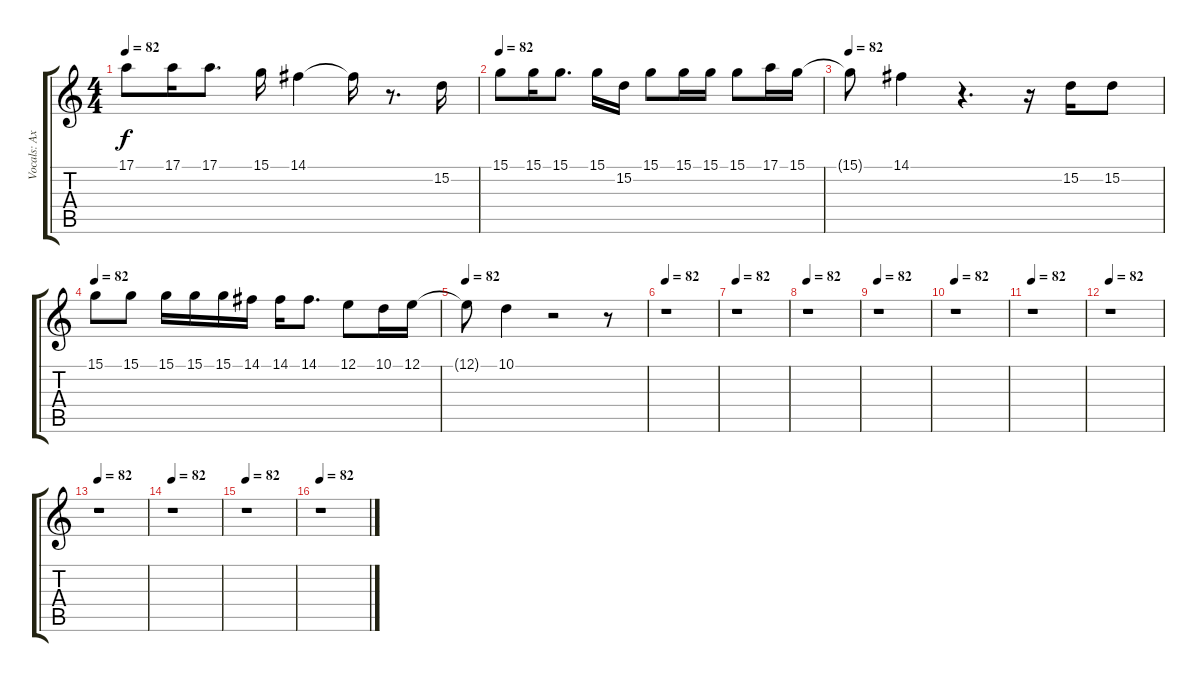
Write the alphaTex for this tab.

\track ("Vocals: Axl Rose" "Vocals: Ax") {instrument lead2sawtooth}
\staff {score tabs}
\tuning (E4 B3 G3 D3 A2 E2) {hide}
\ts (4 4)
\tempo 82
\clef g2
\ks c
17.1.8{dy f} 17.1.16 17.1.8{d} 15.1.16 14.1.4 14.1{t}.16 r.8{d} 15.2.16 |
\tempo 82
15.1.8 15.1.16 15.1.8{d} 15.1.16 15.2.16 15.1.8 15.1.16 15.1.16 15.1.8 17.1.16 15.1.16 |
\tempo 82
15.1{t}.8 14.1.4 r.4{d} r.16 15.2.16 15.2.8 |
\tempo 82
15.1.8 15.1.8 15.1.16 15.1.16 15.1.16 14.1.16 14.1.16 14.1.8{d} 12.1.8 10.1.16 12.1.16 |
\tempo 82
12.1{t}.8 10.1.4 r.2 r.8 |
\tempo 82
r.1 |
\tempo 82
r.1 |
\tempo 82
r.1 |
\tempo 82
r.1 |
\tempo 82
r.1 |
\tempo 82
r.1 |
\tempo 82
r.1 |
\tempo 82
r.1 |
\tempo 82
r.1 |
\tempo 82
r.1 |
\tempo 82
r.1
